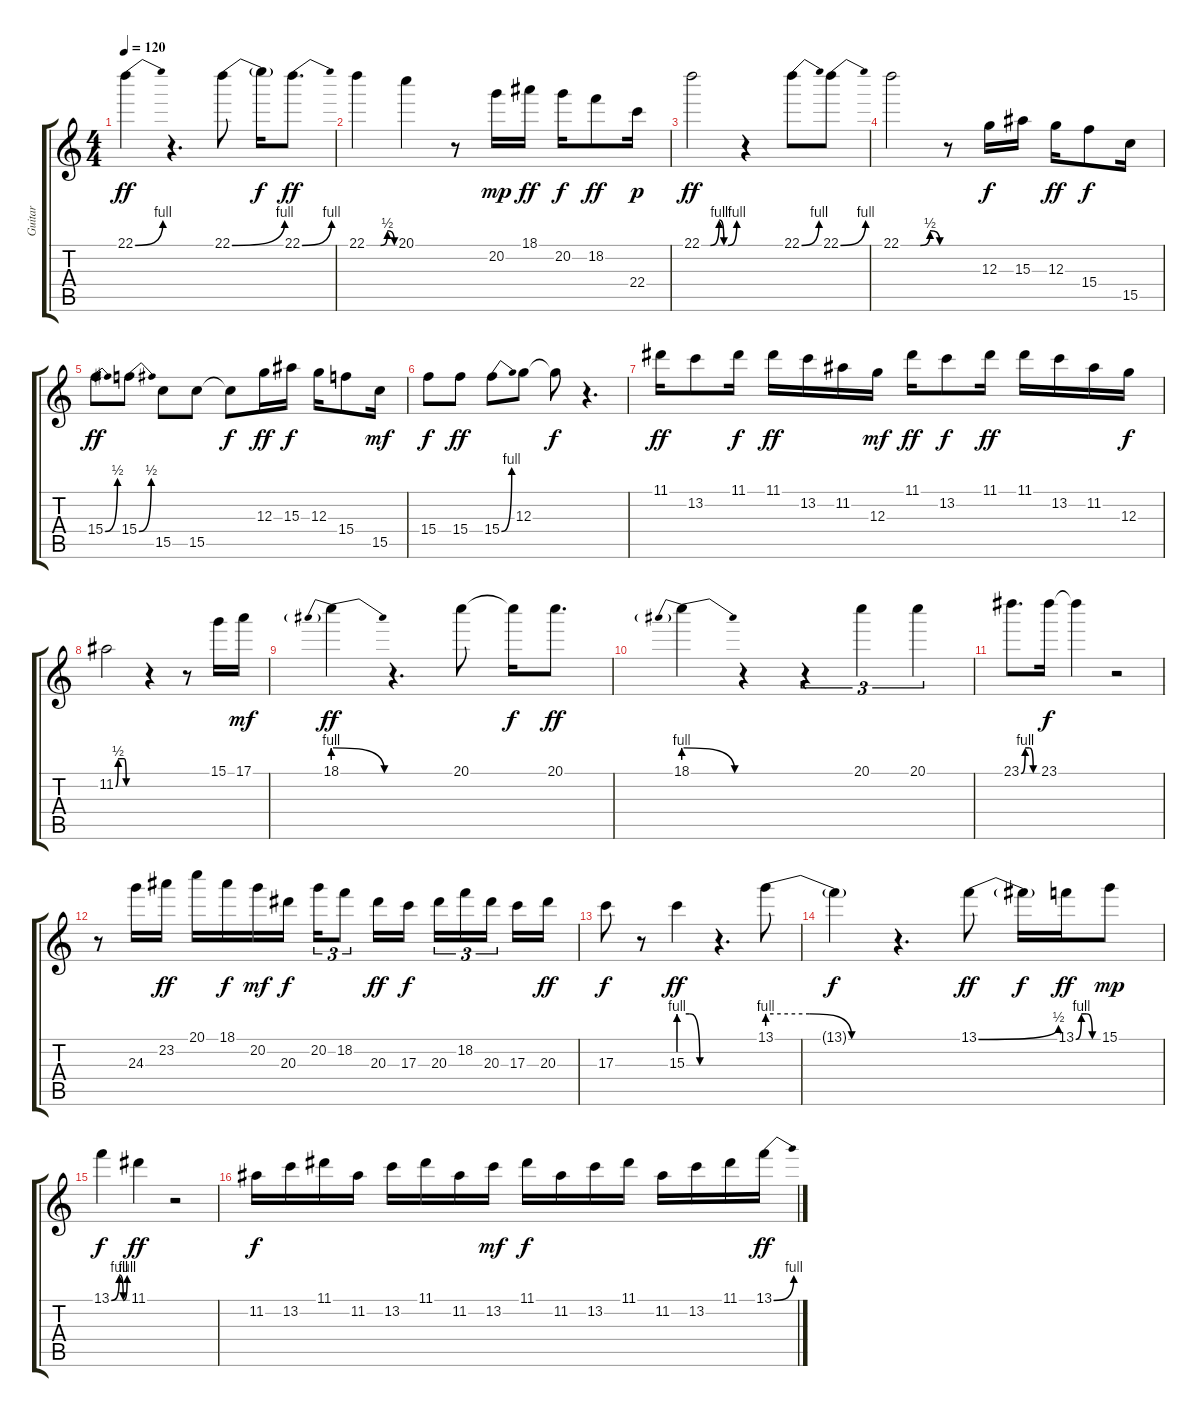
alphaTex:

\track ("Guitar" "Guitar") {instrument distortionguitar}
\staff {score tabs}
\tuning (E4 B3 G3 D3 A2 E2) {hide}
\ts (4 4)
\tempo 120
\clef g2
\ks c
22.1{be (bend 0 0 60 4)}.4{dy ff} r.4{d} 22.1{be (bend 0 0 60 4)}.8 22.1{t}.16{dy f} 22.1{be (bend 0 0 60 4)}.8{d dy ff} |
22.1{be (custom 0 0 15 0 30 0 45 2 60 0)}.4 20.1.4 r.8 20.2.16{dy mp} 18.1.16{dy ff} 20.2.16{dy f} 18.2.8{dy ff} 22.4.16{dy p} |
22.1{be (custom 0 0 15 0 30 4 38 0 45 0 60 4)}.2{dy ff} r.4 22.1{be (bend 0 0 60 4)}.8 22.1{be (bend 0 0 60 4)}.8 |
22.1{be (custom 0 0 15 0 30 0 45 2 60 0)}.2 r.8 12.3.16{dy f} 15.3.16 12.3.16{dy ff} 15.4.8{dy f} 15.5.16 |
15.4{be (bend 0 0 60 2)}.8{dy ff} 15.4{be (bend 0 0 60 2)}.8 15.5.8 15.5.8 15.5{t}.8{dy f} 12.3.16{dy ff} 15.3.16{dy f} 12.3.16 15.4.8 15.5.16{dy mf} |
15.4.8{dy f} 15.4.8{dy ff} 15.4{be (bend 0 0 60 4)}.8 12.3.8 12.3{t}.8{dy f} r.4{d} |
11.1.16{dy ff} 13.2.8 11.1.16{dy f} 11.1.16{dy ff} 13.2.16 11.2.16 12.3.16{dy mf} 11.1.16{dy ff} 13.2.8{dy f} 11.1.16{dy ff} 11.1.16 13.2.16 11.2.16 12.3.16{dy f} |
11.2{be (custom 0 0 6 2 10 2 15 2 20 2 25 0 30 0 45 0 60 0)}.2 r.4 r.8 15.1.16 17.1.16{dy mf} |
18.1{be (prebendrelease 0 4 60 0)}.4{dy ff} r.4{d} 20.1.8 20.1{t}.16{dy f} 20.1.8{d dy ff} |
18.1{be (prebendrelease 0 4 60 0)}.4 r.4 r.4{tu (3 2)} 20.1.4{tu (3 2)} 20.1.4{tu (3 2)} |
23.1{be (custom 0 0 15 4 30 4 45 0 60 0)}.8{d} 23.1.16{dy f} 23.1{t}.4 r.2 |
r.8 24.3.16 23.2.16{dy ff} 20.1.16 18.1.16{dy f} 20.2.16{dy mf} 20.3.16{dy f} 20.2.16{tu (3 2)} 18.2.8{tu (3 2)} 20.3.16{dy ff} 17.3.16{dy f} 20.3.16{tu (3 2)} 18.2.16{tu (3 2)} 20.3.16{tu (3 2)} 17.3.16 20.3.16{dy ff} |
17.3.8{dy f} r.8 15.3{be (custom 0 4 20 4 40 0 60 0)}.4{dy ff} r.4{d} 13.1{be (custom 0 4 20 4 40 0 60 0)}.8 |
13.1{t}.4{dy f} r.4{d} 13.1{be (bend 0 0 60 2)}.8{dy ff} 13.1{t}.16{dy f} 13.1{be (custom 0 0 15 4 30 4 45 0 60 0)}.16{dy ff} 15.1.8{dy mp} |
13.1{be (custom 0 0 30 4 45 0 60 4)}.4{dy f} 11.1.4{dy ff} r.2 |
11.2.16{dy f} 13.2.16 11.1.16 11.2.16 13.2.16 11.1.16 11.2.16 13.2.16{dy mf} 11.1.16{dy f} 11.2.16 13.2.16 11.1.16 11.2.16 13.2.16 11.1.16 13.1{be (bend 0 0 60 4)}.16{dy ff}
